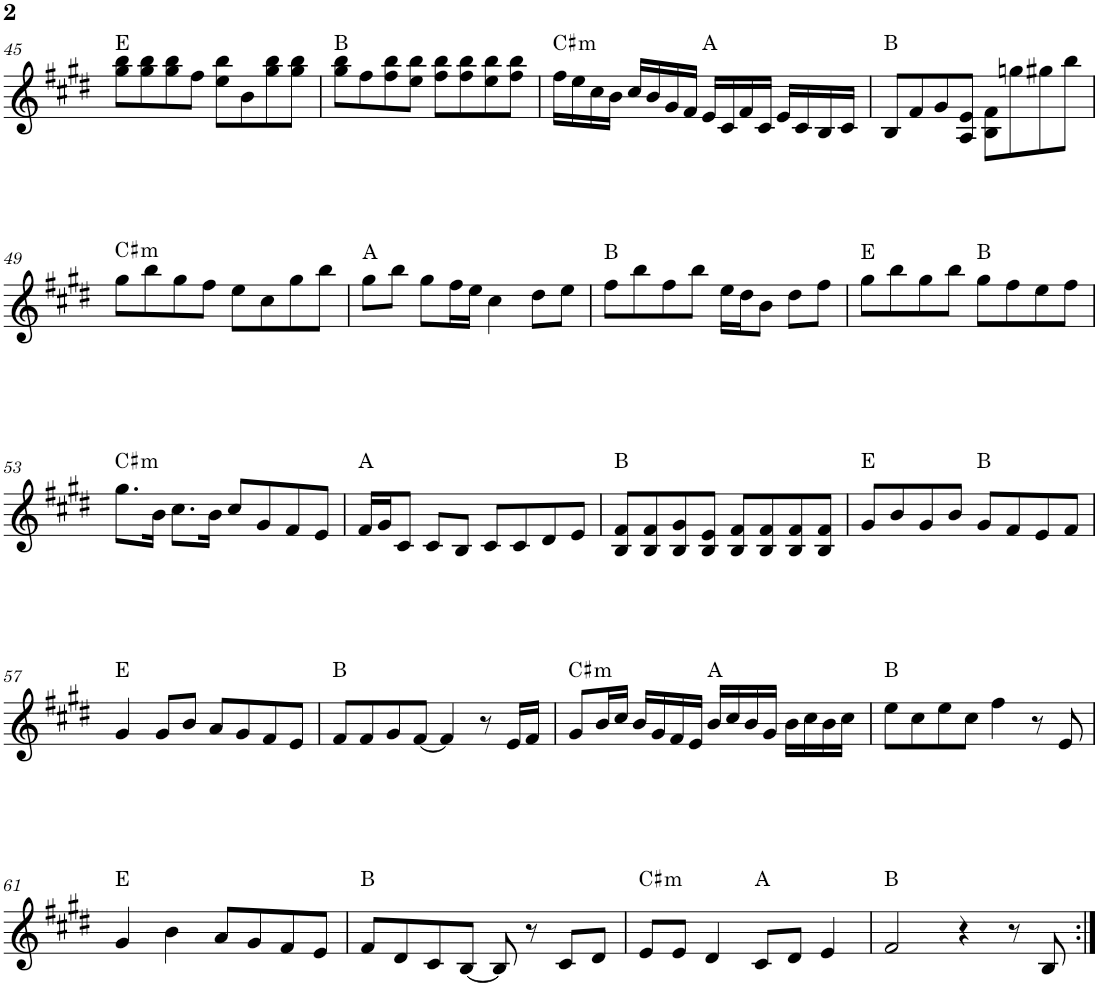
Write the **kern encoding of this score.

**kern	**harte
*part1	*part1
*staff1	*
*I"P1	*
!!LO:PB:g=z
*clefG2	*
*k[f#c#g#d#]	*
*E:	*
*M4/4	*
=45	=45
8gg#\ 8bb\L	E:maj
8gg#\ 8bb\	.
8gg#\ 8bb\	.
8ff#\J	.
8ee\ 8bb\L	.
8b\	.
8gg#\ 8bb\	.
8gg#\ 8bb\J	.
=46	=46
8gg#\ 8bb\L	B:maj
8ff#\	.
8ff#\ 8bb\	.
8ee\ 8bb\J	.
8ff#\ 8bb\L	.
8ff#\ 8bb\	.
8ee\ 8bb\	.
8ff#\ 8bb\J	.
=47	=47
!	!LO:H:kt=m
16ff#\LL	C#:min
16ee\	.
16cc#\	.
16b\JJ	.
16cc#/LL	.
16b/	.
16g#/	.
16f#/JJ	.
16e/LL	A:maj
16c#/	.
16f#/	.
16c#/JJ	.
16e/LL	.
16c#/	.
16B/	.
16c#/JJ	.
=48	=48
8B/L	B:maj
8f#/	.
8g#/	.
8A/ 8e/J	.
8B\ 8f#\L	.
8ggn\	.
8gg#X\	.
8bb\J	.
!!LO:LB:g=z
=49	=49
!	!LO:H:kt=m
8gg#\L	C#:min
8bb\	.
8gg#\	.
8ff#\J	.
8ee\L	.
8cc#\	.
8gg#\	.
8bb\J	.
=50	=50
8gg#\L	A:maj
8bb\J	.
8gg#\L	.
16ff#\L	.
16ee\JJ	.
4cc#\	.
8dd#\L	.
8ee\J	.
=51	=51
8ff#\L	B:maj
8bb\	.
8ff#\	.
8bb\J	.
16ee\LL	.
16dd#\J	.
8b\J	.
8dd#\L	.
8ff#\J	.
=52	=52
8gg#\L	E:maj
8bb\	.
8gg#\	.
8bb\J	.
8gg#\L	B:maj
8ff#\	.
8ee\	.
8ff#\J	.
!!LO:LB:g=z
=53	=53
!	!LO:H:kt=m
8.gg#\L	C#:min
16b\Jk	.
8.cc#\L	.
16b\Jk	.
8cc#/L	.
8g#/	.
8f#/	.
8e/J	.
=54	=54
16f#/LL	A:maj
16g#/J	.
8c#/J	.
8c#/L	.
8B/J	.
8c#/L	.
8c#/	.
8d#/	.
8e/J	.
=55	=55
8B/ 8f#/L	B:maj
8B/ 8f#/	.
8B/ 8g#/	.
8B/ 8e/J	.
8B/ 8f#/L	.
8B/ 8f#/	.
8B/ 8f#/	.
8B/ 8f#/J	.
=56	=56
8g#/L	E:maj
8b/	.
8g#/	.
8b/J	.
8g#/L	B:maj
8f#/	.
8e/	.
8f#/J	.
!!LO:LB:g=z
=57	=57
4g#/	E:maj
8g#/L	.
8b/J	.
8a/L	.
8g#/	.
8f#/	.
8e/J	.
=58	=58
8f#/L	B:maj
8f#/	.
8g#/	.
[<8f#/J	.
4f#/]	.
8r	.
16e/LL	.
16f#/JJ	.
=59	=59
!	!LO:H:kt=m
8g#/L	C#:min
16b/L	.
16cc#/JJ	.
16b/LL	.
16g#/	.
16f#/	.
16e/JJ	.
16b/LL	A:maj
16cc#/	.
16b/	.
16g#/JJ	.
16b\LL	.
16cc#\	.
16b\	.
16cc#\JJ	.
=60	=60
8ee\L	B:maj
8cc#\	.
8ee\	.
8cc#\J	.
4ff#\	.
8r	.
8e/	.
!!LO:LB:g=z
=61	=61
4g#/	E:maj
4b\	.
8a/L	.
8g#/	.
8f#/	.
8e/J	.
=62	=62
8f#/L	B:maj
8d#/	.
8c#/	.
[<8B/J	.
8B/]	.
8r	.
8c#/L	.
8d#/J	.
=63	=63
!	!LO:H:kt=m
8e/L	C#:min
8e/J	.
4d#/	.
8c#/L	A:maj
8d#/J	.
4e/	.
=64	=64
2f#/	B:maj
4r	.
8r	.
8B/	.
=:|!	=:|!
*-	*-
